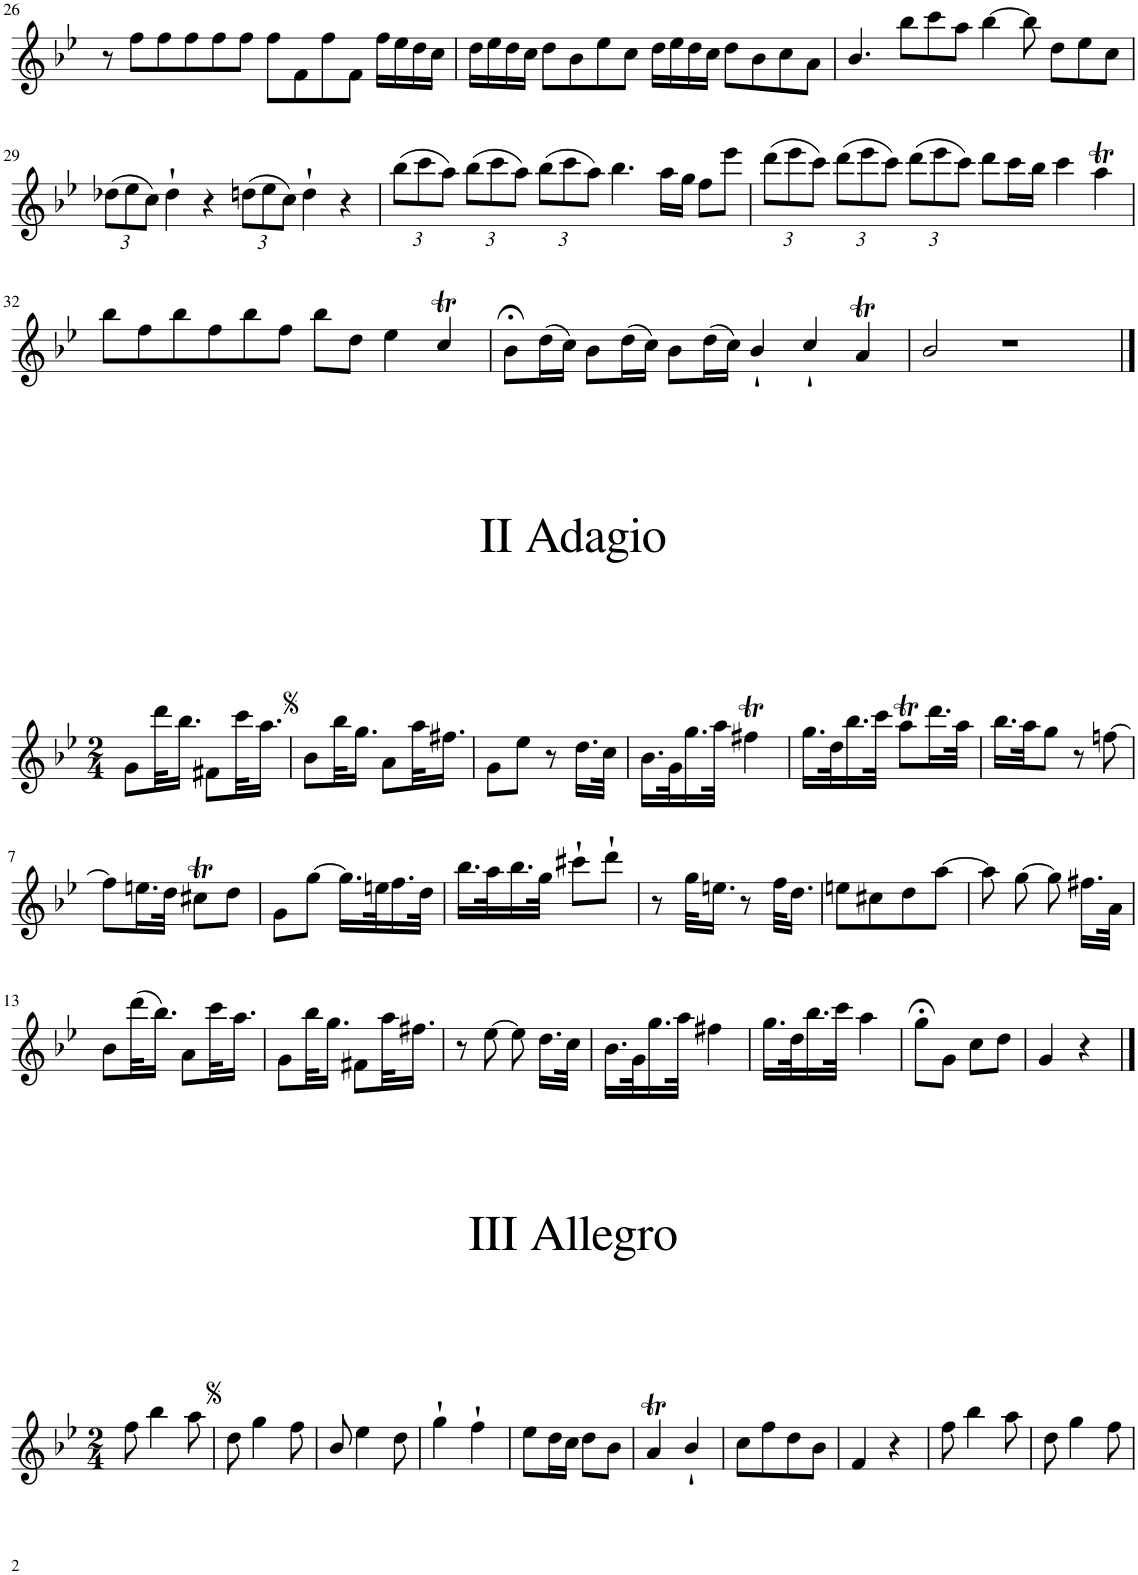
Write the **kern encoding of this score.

**kern
*part1
*staff1
*I"Altblockflöte
*I'A.bfl.
!!LO:PB:g=z
*clefG2
*k[b-e-]
*M6/4
=26
8r
8ff\L
8ff\
8ff\
8ff\
8ff\J
8ff\L
8f\
8ff\
8f\J
16ff\LL
16ee-\
16dd\
16cc\JJ
=27
16dd\LL
16ee-\
16dd\
16cc\JJ
8dd\L
8b-\
8ee-\
8cc\J
16dd\LL
16ee-\
16dd\
16cc\JJ
8dd\L
8b-\
8cc\
8a\J
=28
4.b-/
8bb-\L
8ccc\
8aa\J
[4bb-\
8bb-\]
8dd\L
8ee-\
8cc\J
!!LO:LB:g=z
=29
*Xbrackettup
(12dd-X\L
12ee-\
12cc\J)
4dd-`\
4r
(12ddn\L
12ee-\
12cc\J)
4dd`\
4r
=30
(12bb-\L
12ccc\
12aa\J)
(12bb-\L
12ccc\
12aa\J)
(12bb-\L
12ccc\
12aa\J)
4.bb-\
16aa\LL
16gg\JJ
8ff\L
8eee-\J
=31
(12ddd\L
12eee-\
12ccc\J)
(12ddd\L
12eee-\
12ccc\J)
(12ddd\L
12eee-\
12ccc\J)
8ddd\L
16ccc\L
16bb-\JJ
4ccc\
4aat\
!!LO:LB:g=z
=32
8bb-\L
8ff\
8bb-\
8ff\
8bb-\
8ff\J
8bb-\L
8dd\J
4ee-\
4ccT/
=33
8b-;<\L
(16dd\L
16cc\JJ)
8b-\L
(16dd\L
16cc\JJ)
8b-\L
(16dd\L
16cc\JJ)
4b-`/
4cc`/
4at/
=34
2b-/
1r
!!LO:LB:g=z
==1
*M2/4
8g\L
32ddd\KL
16.bb-\JJ
8f#X\L
32ccc\KL
16.aa\JJ
=2
8b-\L
32bb-\KL
16.gg\JJ
8a\L
32aa\KL
16.ff#X\JJ
=3
8g\L
8ee-\J
8r
16.dd\LL
32cc\JJk
=4
16.b-\LL
32g\K
16.gg\
32aa\JJk
4ff#Xt\
=5
16.gg\LL
32dd\K
16.bb-\
32ccc\JJk
8aat\L
16.ddd\L
32aa\JJk
=6
16.bb-\LL
32aa\JK
8gg\J
8r
[8ffn\
!!LO:LB:g=z
=7
8ff\L]
16.een\L
32dd\JJk
8cc#Xt\L
8dd\J
=8
8g\L
[8gg\J
16.gg\LL]
32een\K
16.ff\
32dd\JJk
=9
16.bb-\LL
32aa\K
16.bb-\
32gg\JJk
8ccc#X`\L
8ddd`\J
=10
8r
32gg\KLL
16.een\JJ
8r
32ff\KLL
16.dd\JJ
=11
8een\L
8cc#X\
8dd\
[8aa\J
=12
8aa\]
[8gg\
8gg\]
16.ff#X\LL
32a\JJk
!!LO:LB:g=z
=13
8b-\L
(32ddd\KL
16.bb-\JJ)
8a\L
32ccc\KL
16.aa\JJ
=14
8g\L
32bb-\KL
16.gg\JJ
8f#X\L
32aa\KL
16.ff#X\JJ
=15
8r
[8ee-\
8ee-\]
16.dd\LL
32cc\JJk
=16
16.b-\LL
32g\K
16.gg\
32aa\JJk
4ff#X\
=17
16.gg\LL
32dd\K
16.bb-\
32ccc\JJk
4aa\
=18
8gg;<\L
8g\J
8cc\L
8dd\J
=19
4g/
4r
!!LO:LB:g=z
==1
*M2/4
8ff\
4bb-\
8aa\
=2
8dd\
4gg\
8ff\
=3
8b-/
4ee-\
8dd\
=4
4gg`\
4ff`\
=5
8ee-\L
16dd\L
16cc\JJ
8dd\L
8b-\J
=6
4at/
4b-`/
=7
8cc\L
8ff\
8dd\
8b-\J
=8
4f/
4r
=9
8ff\
4bb-\
8aa\
=10
8dd\
4gg\
8ff\
=
*-
